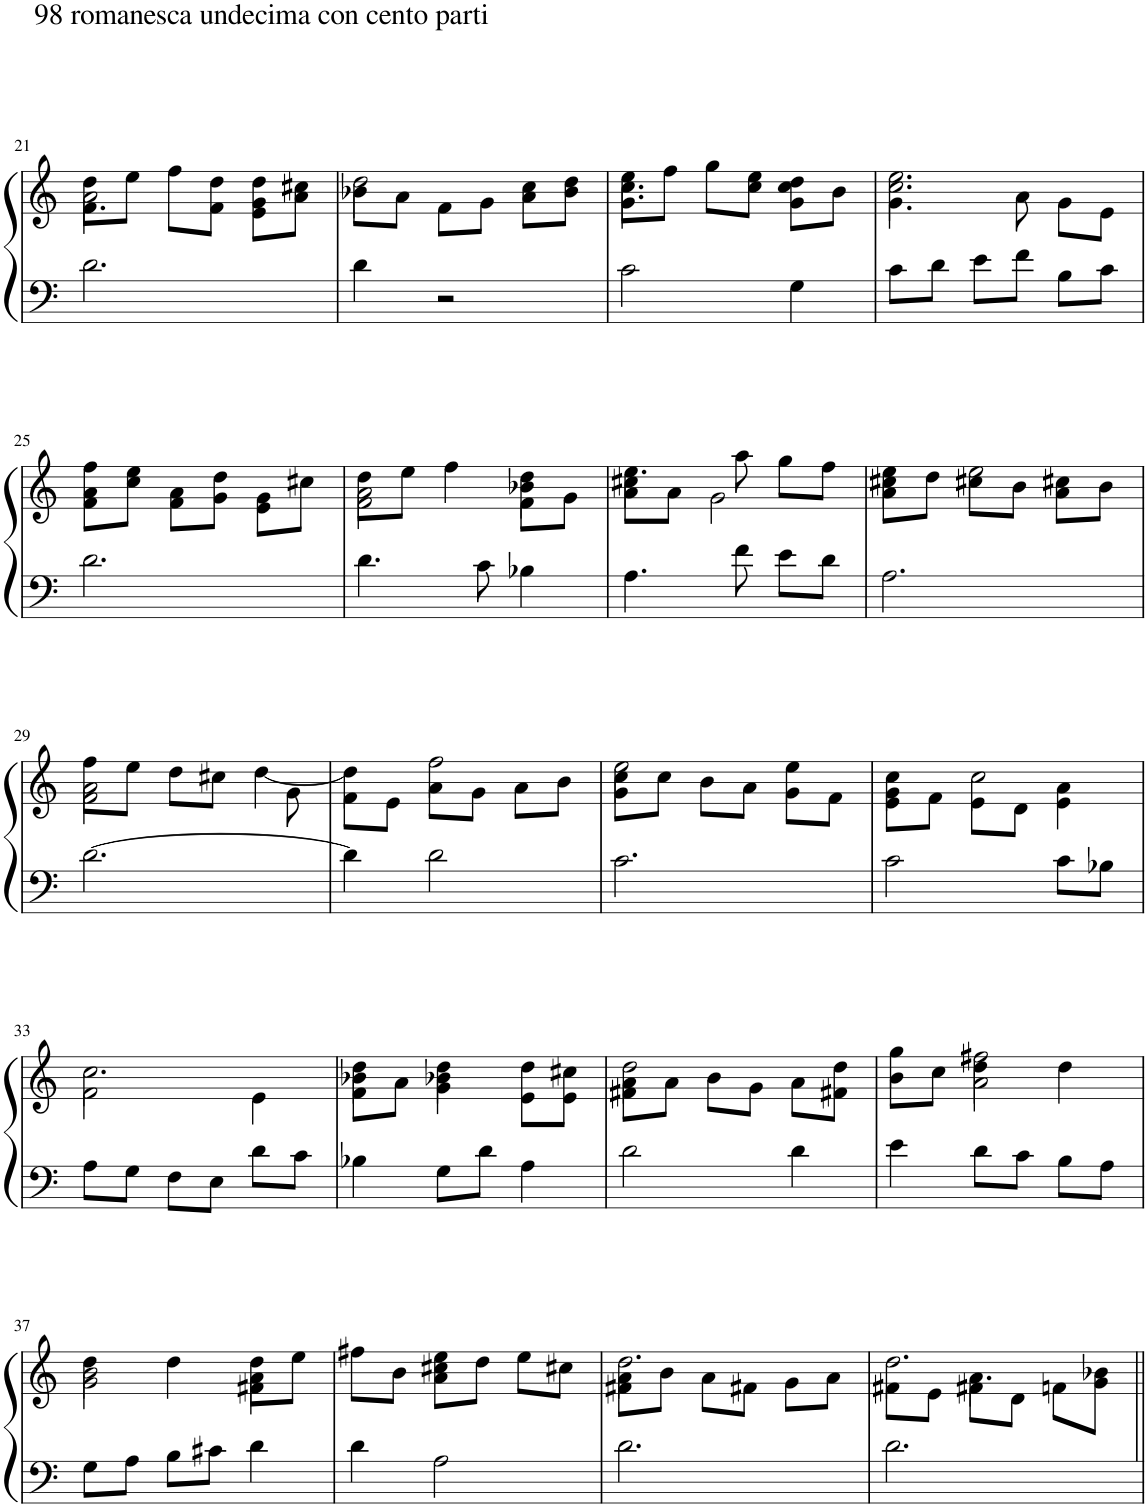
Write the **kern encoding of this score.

**kern	**kern
*part1	*part1
*staff2	*staff1
*I"Piano	*
*I'Pno.	*
!!LO:PB:g=z
*clefF4	*clefG2
*k[]	*k[]
*M3/4	*M3/4
=21	=21
*	*^
*	*	*^
!	!LO:TX:a:t=98 romanesca undecima con cento parti	!	!
!LO:TX:a:t=98 romanesca undecima con cento parti	!	!	!
2.d\	8dd\L	2a\	4.f\
.	8ee\J	.	.
.	8ff\L	.	.
.	8f\ 8dd\J	.	4.ryy
.	8e\ 8g\ 8dd\L	4ryy	.
.	8a\ 8cc#X\J	.	.
*	*	*v	*v
=22	=22	=22
4d\	2dd\	8b-X\L
.	.	8a\J
2r	.	8f\L
.	.	8g\J
.	8a\ 8cc\L	4ryy
.	8b-\ 8dd\J	.
=23	=23	=23
2c\	8ee\L	4.g\ 4.cc\
.	8ff\J	.
.	8gg\L	.
.	8cc\ 8ee\J	4.ryy
4G\	8g\ 8cc\ 8dd\L	.
.	8b\J	.
=24	=24	=24
8c\L	2.cc\ 2.ee\	4.g\
8d\J	.	.
8e\L	.	.
8f\J	.	8a\
8B\L	.	8g\L
8c\J	.	8e\J
*	*v	*v
!!LO:LB:g=z
=25	=25
2.d\	8f\ 8a\ 8ff\L
.	8cc\ 8ee\J
.	8f\ 8a\L
.	8g\ 8dd\J
.	8e\ 8g\L
.	8cc#X\J
=26	=26
*	*^
4.d\	8dd\L	2f\ 2a\
.	8ee\J	.
.	4ff\	.
8c\	.	.
4B-X\	4b-X\ 4dd\	8f\L
.	.	8g\J
=27	=27	=27
4.A\	4.ee\	8a\ 8cc#X\L
.	.	8a\J
.	.	2g\
8f\	8aa\	.
8e\L	8gg\L	.
8d\J	8ff\J	.
=28	=28	=28
2.A\	4ee\	8a\ 8cc#X\L
.	.	8dd\J
.	2ee\	8cc#X\L
.	.	8b\J
.	.	8a\ 8cc#X\L
.	.	8b\J
!!LO:LB:g=z	!!
=29	=29	=29
[2.d\	8ff\L	2f\ 2a\
.	8ee\J	.
.	8dd\L	.
.	8cc#X\J	.
.	[4dd\	8ryy
.	.	8g\
=30	=30	=30
4d\]	4dd\]	8f\L
.	.	8e\J
2d\	2ff\	8a\L
.	.	8g\J
.	.	8a\L
.	.	8b\J
=31	=31	=31
2.c\	2ee\	8g\ 8cc\L
.	.	8cc\J
.	.	8b\L
.	.	8a\J
.	4ee\	8g\L
.	.	8f\J
=32	=32	=32
2c\	4cc\	8e\ 8g\L
.	.	8f\J
.	2cc\	8e\L
.	.	8d\J
8c\L	.	4e\ 4a\
8B-X\J	.	.
!!LO:LB:g=z	!!
=33	=33	=33
8A\L	2.cc\	2f\
8G\J	.	.
8F\L	.	.
8E\J	.	.
8d\L	.	4e\
8c\J	.	.
=34	=34	=34
4B-X\	4dd\	8f\ 8b-X\L
.	.	8a\J
8G\L	4dd\	4g\ 4b-X\
8d\J	.	.
4A\	8e\ 8dd\L	4ryy
.	8e\ 8cc#X\J	.
=35	=35	=35
2d\	2dd\	8f#X\ 8a\L
.	.	8a\J
.	.	8b\L
.	.	8g\J
4d\	8a\L	4ryy
.	8f#X\ 8dd\J	.
=36	=36	=36
4e\	4gg\	8b\L
.	.	8cc\J
8d\L	2a\ 2ff#X\	4dd\
8c\J	.	.
8B\L	.	4dd\
8A\J	.	.
!!LO:LB:g=z	!!
=37	=37	=37
8G\L	4dd\	2g\ 2b\
8A\J	.	.
8B\L	4dd\	.
8c#X\J	.	.
4d\	8dd\L	4f#X\ 4a\
.	8ee\J	.
*	*v	*v
=38	=38
4d\	8ff#X\L
.	8b\J
2A\	8a\ 8cc#X\ 8ee\L
.	8dd\J
.	8ee\L
.	8cc#X\J
=39	=39
*	*^
2.d\	2.dd\	8f#X\ 8a\L
.	.	8b\J
.	.	8a\L
.	.	8f#X\J
.	.	8g\L
.	.	8a\J
=40	=40	=40
*	*	*^
2.d\	2.dd\	8f#X\L	4ryy
.	.	8e\J	.
.	.	8f#X\L	4.a\
.	.	8d\J	.
.	.	8fn\L	.
.	.	8g\ 8b-X\J	8ryy
*	*v	*v	*v
=||	=||
*-	*-
